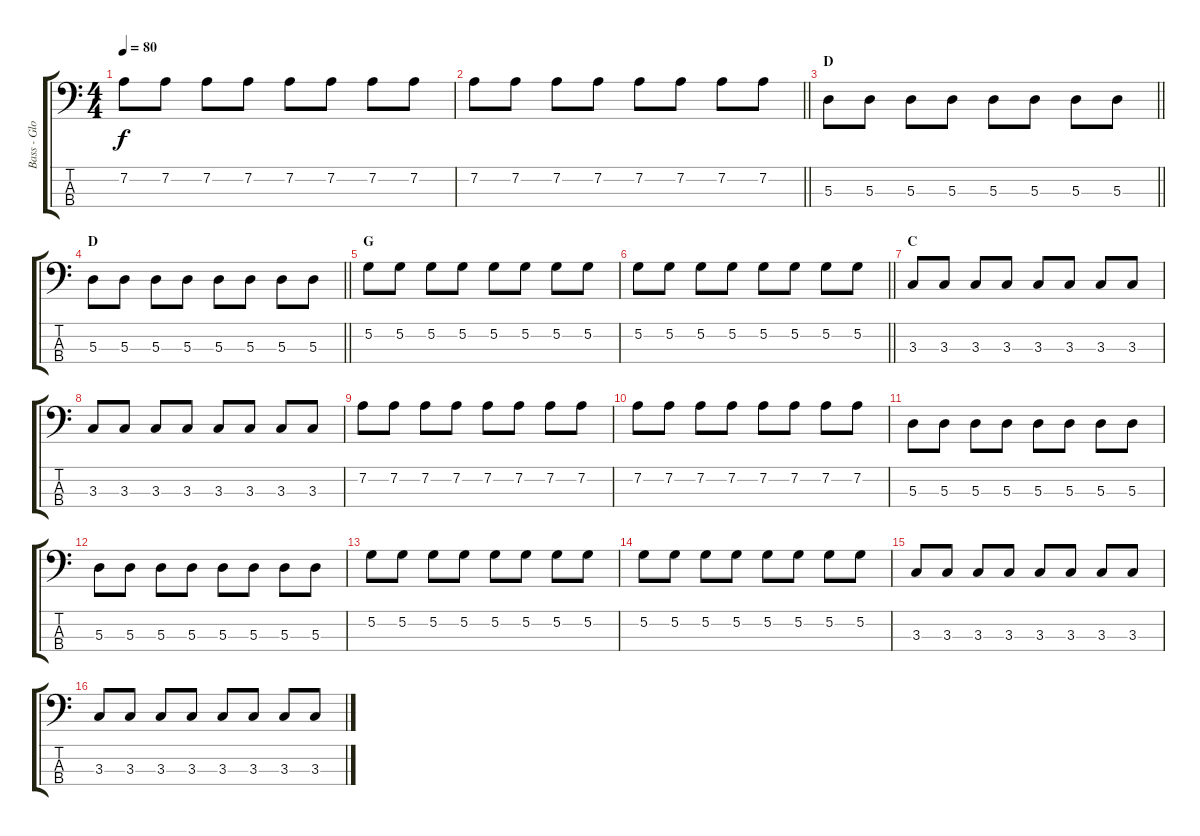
\track ("Bass - Glover" "Bass - Glo") {instrument electricbasspick}
\staff {score tabs}
\tuning (G2 D2 A1 E1) {hide}
\ts (4 4)
\tempo 80
\clef f4
\ks c
7.2.8{dy f} 7.2.8 7.2.8 7.2.8 7.2.8 7.2.8 7.2.8 7.2.8 |
\barLineRight lightlight
7.2.8 7.2.8 7.2.8 7.2.8 7.2.8 7.2.8 7.2.8 7.2.8 |
\section ("" "D")
\barLineRight lightlight
5.3.8 5.3.8 5.3.8 5.3.8 5.3.8 5.3.8 5.3.8 5.3.8 |
\section ("" "D")
\barLineRight lightlight
5.3.8 5.3.8 5.3.8 5.3.8 5.3.8 5.3.8 5.3.8 5.3.8 |
\section ("" "G")
5.2.8 5.2.8 5.2.8 5.2.8 5.2.8 5.2.8 5.2.8 5.2.8 |
\barLineRight lightlight
5.2.8 5.2.8 5.2.8 5.2.8 5.2.8 5.2.8 5.2.8 5.2.8 |
\section ("" "C")
3.3.8 3.3.8 3.3.8 3.3.8 3.3.8 3.3.8 3.3.8 3.3.8 |
3.3.8 3.3.8 3.3.8 3.3.8 3.3.8 3.3.8 3.3.8 3.3.8 |
7.2.8 7.2.8 7.2.8 7.2.8 7.2.8 7.2.8 7.2.8 7.2.8 |
7.2.8 7.2.8 7.2.8 7.2.8 7.2.8 7.2.8 7.2.8 7.2.8 |
5.3.8 5.3.8 5.3.8 5.3.8 5.3.8 5.3.8 5.3.8 5.3.8 |
5.3.8 5.3.8 5.3.8 5.3.8 5.3.8 5.3.8 5.3.8 5.3.8 |
5.2.8 5.2.8 5.2.8 5.2.8 5.2.8 5.2.8 5.2.8 5.2.8 |
5.2.8 5.2.8 5.2.8 5.2.8 5.2.8 5.2.8 5.2.8 5.2.8 |
3.3.8 3.3.8 3.3.8 3.3.8 3.3.8 3.3.8 3.3.8 3.3.8 |
3.3.8 3.3.8 3.3.8 3.3.8 3.3.8 3.3.8 3.3.8 3.3.8
